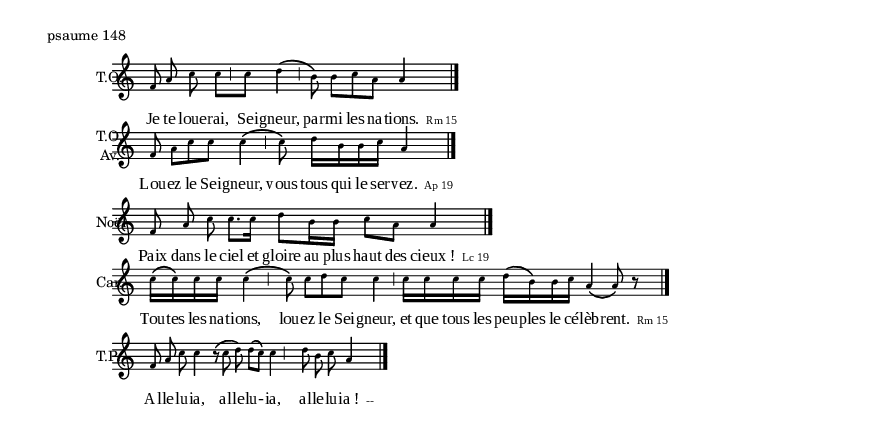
\version "2.10.0"
 \include "definitions.ly"
 \markup {psaume  148}






\relative a' { 
	\new Staff {
		\cadenzaOn
		\set Staff.instrumentName = \markup{ \center-align { T.O. } }
		\times 2/3 { f8 a c }
		c[\cesure \pespace c]
		\times 2/3 { d4\(\cesure b8\) }
		\times 2/3 { b8[ c a] }
		a4
		\endBar
	}
	\addlyrics {
		Je te loue -- rai, Sei -- gneur, par -- mi les na -- tions.
		\markup { \citation #"Rm 15" } 
	}
}

\relative a' { 
	\new Staff {
		\cadenzaOn
		\set Staff.instrumentName = \markup{ \center-align { T.O. Av. } }
		f8
		\times 2/3 { a[ c c] }
		\times 2/3 { c4\( \cesure c8\) }
		d16[ b b c]
		a4
		\endBar
	}
	\addlyrics {
		Lou -- ez le Sei -- gneur, vous tous qui le ser -- vez.
		\markup { \citation #"Ap 19" } 
	}
}
\relative a' { 
	\new Staff {
		\cadenzaOn
		\set Staff.instrumentName = \markup{ \center-align { Noël } }
		\times 2/3 { f8 a c }
		c8.[ c16]
		d8[ b16 b]
		c8[ a]
		a4
		\endBar
	}
	\addlyrics {
		Paix dans le ciel et gloire au plus haut des "cieux !"
		\markup { \citation #"Lc 19" } 
	}
}
\relative a' { 
	\new Staff {
		\cadenzaOn
		\set Staff.instrumentName = \markup{ \center-align { Car. } }
		c16[\( c\) c c]
		\times 2/3 { c4\(\pespace\cesure\pespace c8\) }
		\times 2/3 { c8[ d c] } c4 \cesure
		c16[ c c c]
		d16[\( b\) b c]
		a4\( a8\) r8
		\endBar
	}
	\addlyrics {
		Tou -- tes les nat -- ions, lou -- ez le Sei -- gneur, et que tous les peu -- ples le cé -- lèb -- rent.
		\markup { \citation #"Rm 15" } 
	}
}
\relative a' { 
	\new Staff {
		\cadenzaOn
		\set Staff.instrumentName = \markup{ \center-align { T.P. } }
		\times 2/3 { f a c }
		c4
		\espace
		\times 2/3 { r8\( c d\) }
		d[\( c\)]
		c4
		\cesure\pespace
		\times 2/3 { d8 b c }
		a4
		\endBar
	}
	\addlyrics {
		Al -- le -- lu -- ia, al -- le -- lu -- - -- ia, al -- le -- lu -- "ia !"
		\markup { \citation #"--" } 
	}
}
